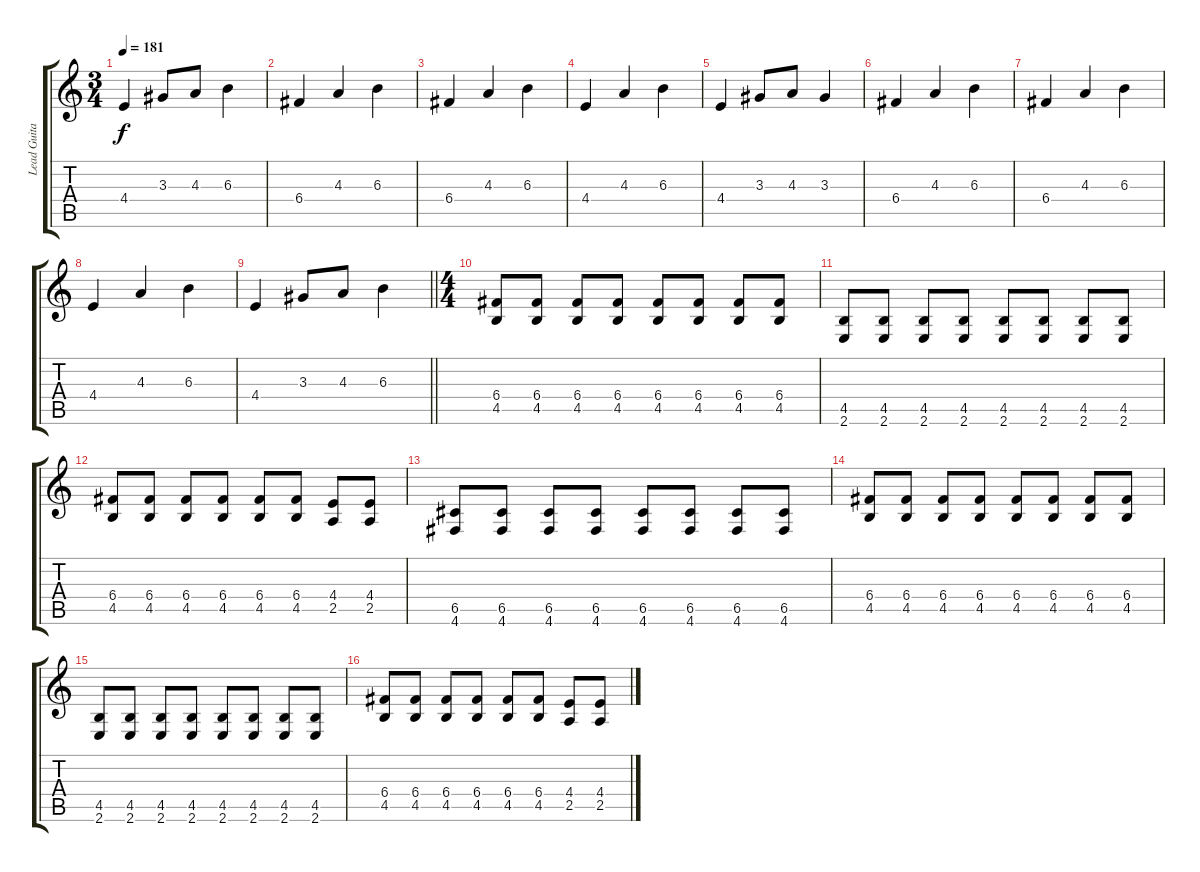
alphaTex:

\track ("Lead Guitar" "Lead Guita") {instrument distortionguitar}
\staff {score tabs}
\tuning (D4 A3 F3 C3 G2 D2) {hide}
\ts (3 4)
\tempo 181
\clef g2
\ks c
4.4.4{dy f} 3.3.8 4.3.8 6.3.4 |
6.4.4 4.3.4 6.3.4 |
6.4.4 4.3.4 6.3.4 |
4.4.4 4.3.4 6.3.4 |
4.4.4 3.3.8 4.3.8 3.3.4 |
6.4.4 4.3.4 6.3.4 |
6.4.4 4.3.4 6.3.4 |
4.4.4 4.3.4 6.3.4 |
\barLineRight lightlight
4.4.4 3.3.8 4.3.8 6.3.4 |
\ts (4 4)
(6.4 4.5).8 (6.4 4.5).8 (6.4 4.5).8 (6.4 4.5).8 (6.4 4.5).8 (6.4 4.5).8 (6.4 4.5).8 (6.4 4.5).8 |
(4.5 2.6).8 (4.5 2.6).8 (4.5 2.6).8 (4.5 2.6).8 (4.5 2.6).8 (4.5 2.6).8 (4.5 2.6).8 (4.5 2.6).8 |
(6.4 4.5).8 (6.4 4.5).8 (6.4 4.5).8 (6.4 4.5).8 (6.4 4.5).8 (6.4 4.5).8 (4.4 2.5).8 (4.4 2.5).8 |
(6.5 4.6).8 (6.5 4.6).8 (6.5 4.6).8 (6.5 4.6).8 (6.5 4.6).8 (6.5 4.6).8 (6.5 4.6).8 (6.5 4.6).8 |
(6.4 4.5).8 (6.4 4.5).8 (6.4 4.5).8 (6.4 4.5).8 (6.4 4.5).8 (6.4 4.5).8 (6.4 4.5).8 (6.4 4.5).8 |
(4.5 2.6).8 (4.5 2.6).8 (4.5 2.6).8 (4.5 2.6).8 (4.5 2.6).8 (4.5 2.6).8 (4.5 2.6).8 (4.5 2.6).8 |
(6.4 4.5).8 (6.4 4.5).8 (6.4 4.5).8 (6.4 4.5).8 (6.4 4.5).8 (6.4 4.5).8 (4.4 2.5).8 (4.4 2.5).8
